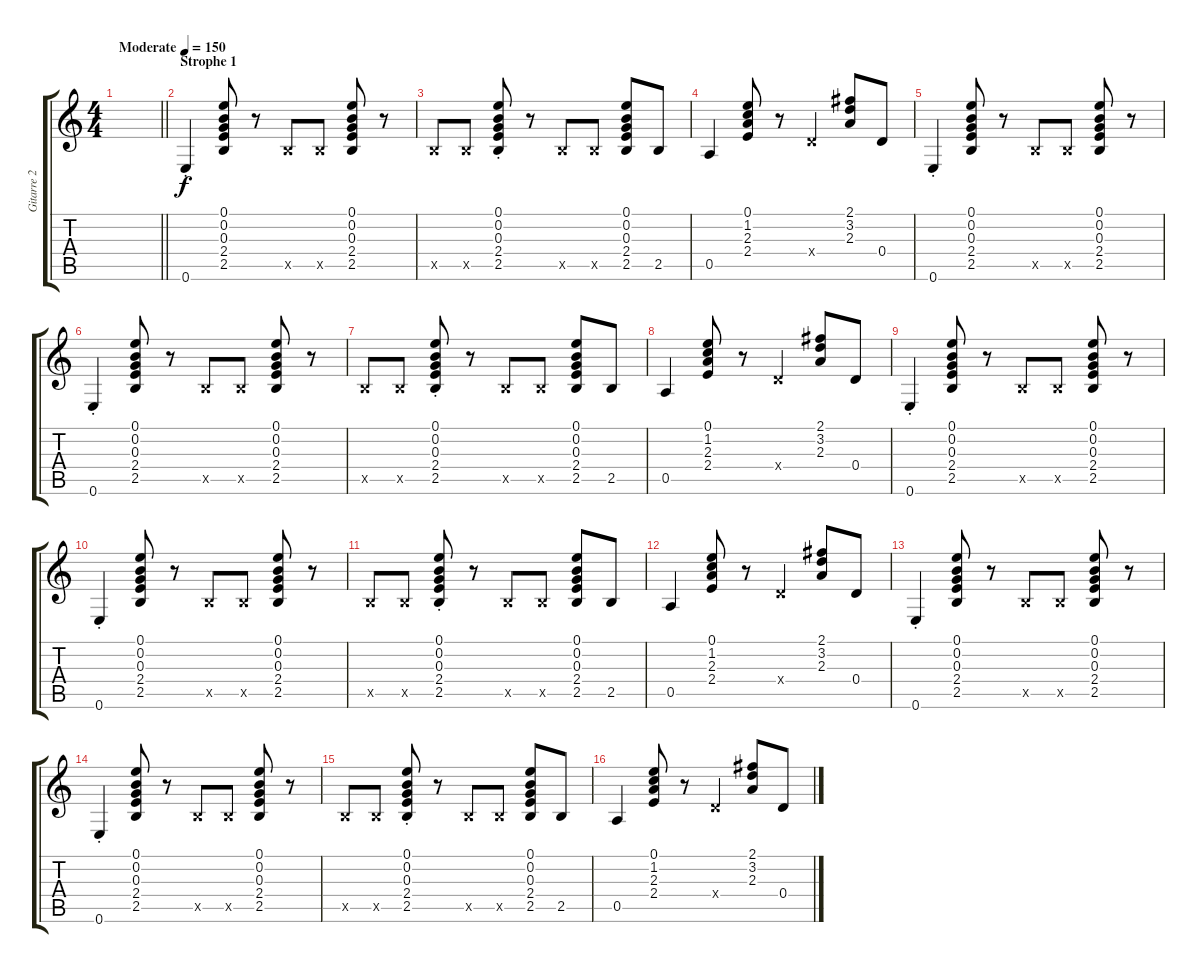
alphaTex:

\track ("Gitarre 2" "Gitarre 2") {instrument overdrivenguitar}
\staff {score tabs}
\tuning (E4 B3 G3 D3 A2 E2) {hide}
\ts (4 4)
\tempo (150 "Moderate")
\clef g2
\barLineRight lightlight
\ks c
|
\section ("" "Strophe 1")
0.6{st}.4 (0.1 0.2 0.3 2.4 2.5).8 r.8 2.5{x}.8 2.5{x}.8 (0.1 0.2 0.3 2.4 2.5).8 r.8 |
2.5{x}.8 2.5{x}.8 (0.1{st} 0.2{st} 0.3{st} 2.4{st} 2.5{st}).8 r.8 2.5{x}.8 2.5{x}.8 (0.1 0.2 0.3 2.4 2.5).8 2.5.8 |
0.5.4 (0.1 1.2 2.3 2.4).8 r.8 0.4{x}.4 (2.1 3.2 2.3).8 0.4.8 |
0.6{st}.4 (0.1 0.2 0.3 2.4 2.5).8 r.8 2.5{x}.8 2.5{x}.8 (0.1 0.2 0.3 2.4 2.5).8 r.8 |
0.6{st}.4 (0.1 0.2 0.3 2.4 2.5).8 r.8 2.5{x}.8 2.5{x}.8 (0.1 0.2 0.3 2.4 2.5).8 r.8 |
2.5{x}.8 2.5{x}.8 (0.1{st} 0.2{st} 0.3{st} 2.4{st} 2.5{st}).8 r.8 2.5{x}.8 2.5{x}.8 (0.1 0.2 0.3 2.4 2.5).8 2.5.8 |
0.5.4 (0.1 1.2 2.3 2.4).8 r.8 0.4{x}.4 (2.1 3.2 2.3).8 0.4.8 |
0.6{st}.4 (0.1 0.2 0.3 2.4 2.5).8 r.8 2.5{x}.8 2.5{x}.8 (0.1 0.2 0.3 2.4 2.5).8 r.8 |
0.6{st}.4 (0.1 0.2 0.3 2.4 2.5).8 r.8 2.5{x}.8 2.5{x}.8 (0.1 0.2 0.3 2.4 2.5).8 r.8 |
2.5{x}.8 2.5{x}.8 (0.1{st} 0.2{st} 0.3{st} 2.4{st} 2.5{st}).8 r.8 2.5{x}.8 2.5{x}.8 (0.1 0.2 0.3 2.4 2.5).8 2.5.8 |
0.5.4 (0.1 1.2 2.3 2.4).8 r.8 0.4{x}.4 (2.1 3.2 2.3).8 0.4.8 |
0.6{st}.4 (0.1 0.2 0.3 2.4 2.5).8 r.8 2.5{x}.8 2.5{x}.8 (0.1 0.2 0.3 2.4 2.5).8 r.8 |
0.6{st}.4 (0.1 0.2 0.3 2.4 2.5).8 r.8 2.5{x}.8 2.5{x}.8 (0.1 0.2 0.3 2.4 2.5).8 r.8 |
2.5{x}.8 2.5{x}.8 (0.1{st} 0.2{st} 0.3{st} 2.4{st} 2.5{st}).8 r.8 2.5{x}.8 2.5{x}.8 (0.1 0.2 0.3 2.4 2.5).8 2.5.8 |
0.5.4 (0.1 1.2 2.3 2.4).8 r.8 0.4{x}.4 (2.1 3.2 2.3).8 0.4.8
